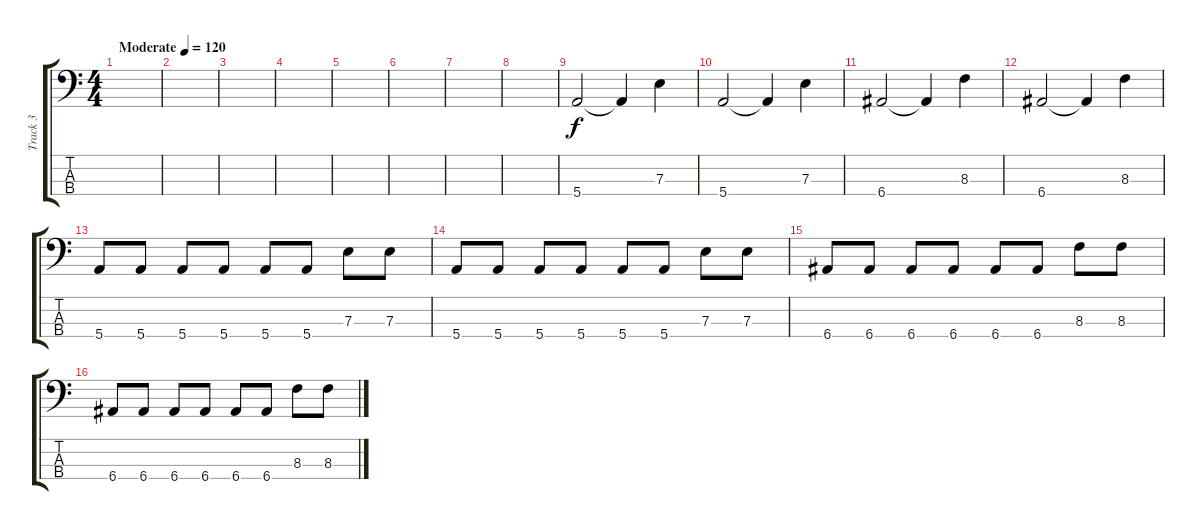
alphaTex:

\track ("Track 3" "Track 3") {instrument electricbassfinger}
\staff {score tabs}
\tuning (G2 D2 A1 E1) {hide}
\ts (4 4)
\tempo (120 "Moderate")
\clef f4
\ks c
|
|
|
|
|
|
|
|
5.4.2 5.4{t}.4 7.3.4 |
5.4.2 5.4{t}.4 7.3.4 |
6.4.2 6.4{t}.4 8.3.4 |
6.4.2 6.4{t}.4 8.3.4 |
5.4.8 5.4.8 5.4.8 5.4.8 5.4.8 5.4.8 7.3.8 7.3.8 |
5.4.8 5.4.8 5.4.8 5.4.8 5.4.8 5.4.8 7.3.8 7.3.8 |
6.4.8 6.4.8 6.4.8 6.4.8 6.4.8 6.4.8 8.3.8 8.3.8 |
6.4.8 6.4.8 6.4.8 6.4.8 6.4.8 6.4.8 8.3.8 8.3.8
